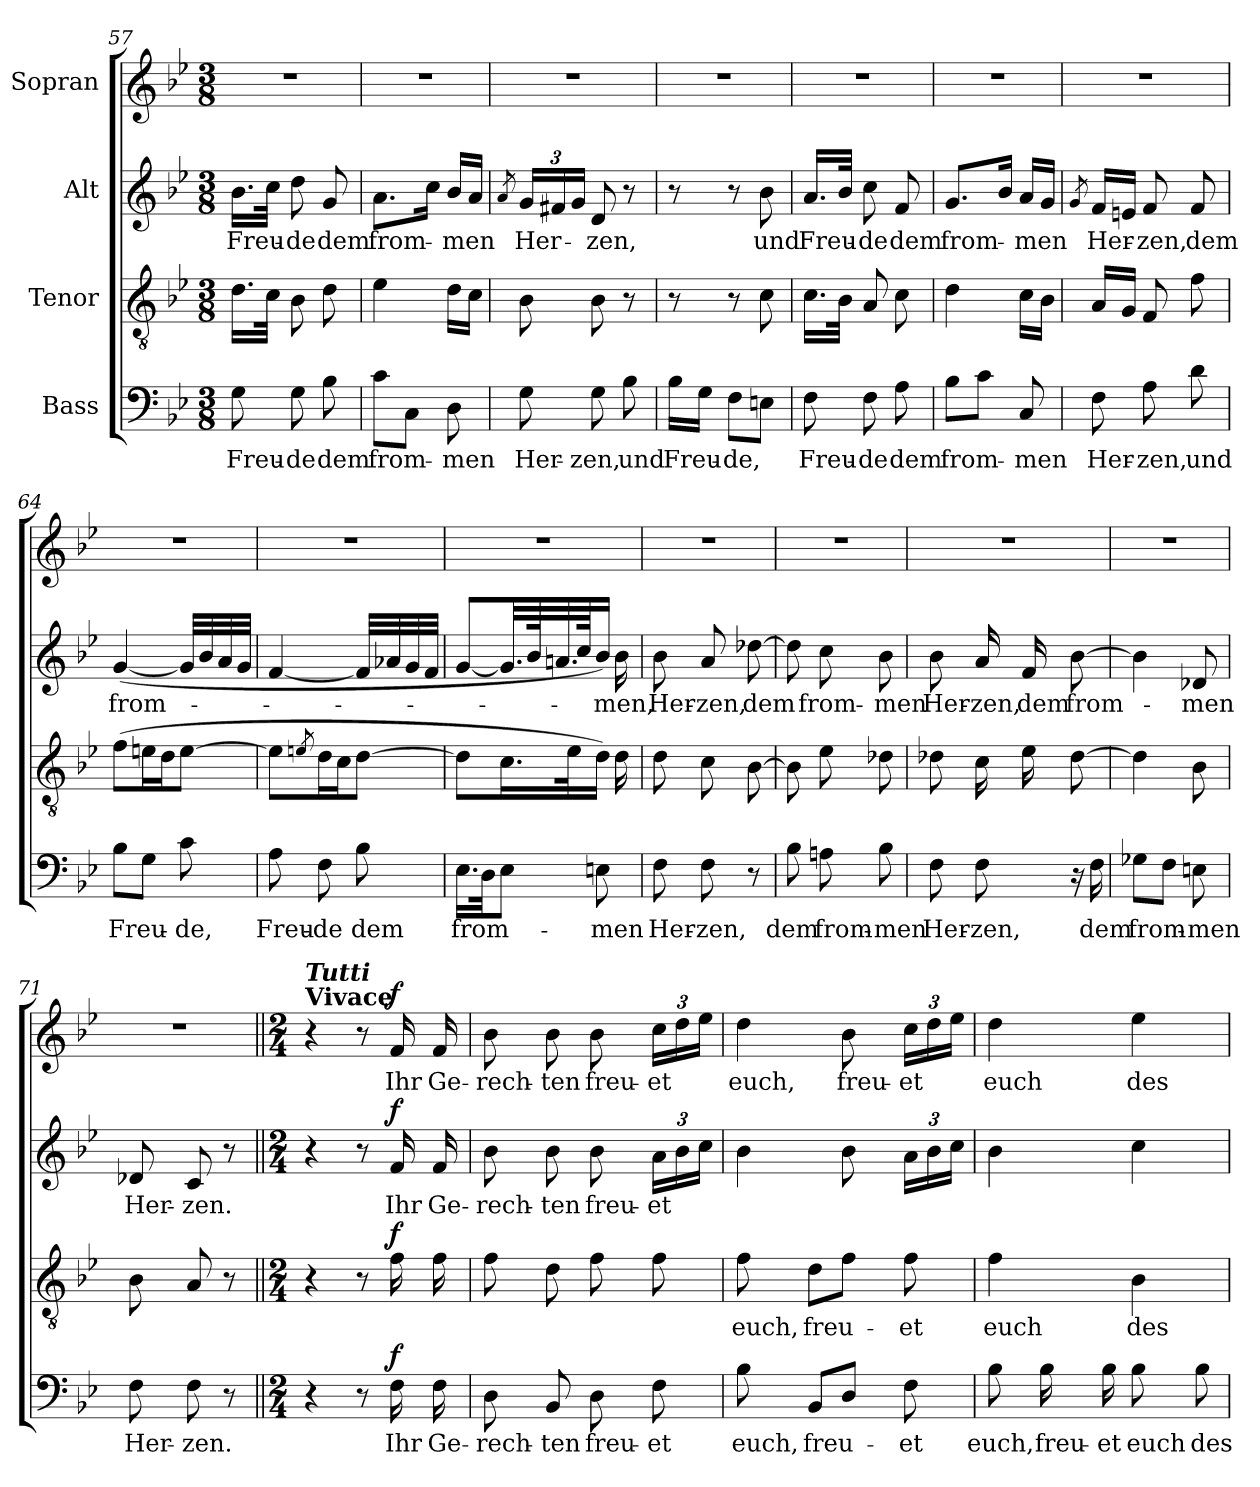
**kern	**text	**dynam	**kern	**text	**dynam	**kern	**text	**dynam	**kern	**text	**dynam
*part4	*part4	*part4	*part3	*part3	*part3	*part2	*part2	*part2	*part1	*part1	*part1
*staff4	*staff4	*staff4	*staff3	*staff3	*staff3	*staff2	*staff2	*staff2	*staff1	*staff1	*staff1
*I"Bass	*	*	*I"Tenor	*	*	*I"Alt	*	*	*I"Sopran	*	*
*clefF4	*	*	*clefGv2	*	*	*clefG2	*	*	*clefG2	*	*
*k[b-e-]	*	*	*k[b-e-]	*	*	*k[b-e-]	*	*	*k[b-e-]	*	*
*M3/8	*	*	*M3/8	*	*	*M3/8	*	*	*M3/8	*	*
=57	=57	=57	=57	=57	=57	=57	=57	=57	=57	=57	=57
8G\	Freu-	.	16.d\LL	.	.	16.b-\LL	Freu-	.	4.r	.	.
.	.	.	32c\JJk	.	.	32cc\JJk	.	.	.	.	.
8G\	-de	.	8B-\	.	.	8dd\	-de	.	.	.	.
8B-\	dem	.	8d\	.	.	8g/	dem	.	.	.	.
=58	=58	=58	=58	=58	=58	=58	=58	=58	=58	=58	=58
8c\L	from-	.	4e-\	.	.	8.a\L	from-	.	4.r	.	.
8C\J	.	.	.	.	.	.	.	.	.	.	.
.	.	.	.	.	.	16cc\Jk	.	.	.	.	.
8D\	-men	.	16d\LL	.	.	16b-/LL	-men	.	.	.	.
.	.	.	16c\JJ	.	.	16a/JJ	.	.	.	.	.
=59	=59	=59	=59	=59	=59	=59	=59	=59	=59	=59	=59
.	.	.	.	.	.	8qa/	.	.	.	.	.
*	*	*	*	*	*	*Xbrackettup	*	*	*	*	*
8G\	Her-	.	8B-\	.	.	24g/LL	Her-	.	4.r	.	.
.	.	.	.	.	.	24f#X/	.	.	.	.	.
.	.	.	.	.	.	24g/JJ	.	.	.	.	.
8G\	-zen,	.	8B-\	.	.	8d/	-zen,	.	.	.	.
8B-\	und	.	8r	.	.	8r	.	.	.	.	.
=60	=60	=60	=60	=60	=60	=60	=60	=60	=60	=60	=60
16B-\LL	Freu-	.	8r	.	.	8r	.	.	4.r	.	.
16G\JJ	.	.	.	.	.	.	.	.	.	.	.
8F\L	-de,	.	8r	.	.	8r	.	.	.	.	.
8En\J	.	.	8c\	.	.	8b-\	und	.	.	.	.
=61	=61	=61	=61	=61	=61	=61	=61	=61	=61	=61	=61
8F\	Freu-	.	16.c\LL	.	.	16.a/LL	Freu-	.	4.r	.	.
.	.	.	32B-\JJk	.	.	32b-/JJk	.	.	.	.	.
8F\	-de	.	8A/	.	.	8cc\	-de	.	.	.	.
8A\	dem	.	8c\	.	.	8f/	dem	.	.	.	.
!!LO:LB:g=z
=62	=62	=62	=62	=62	=62	=62	=62	=62	=62	=62	=62
8B-\L	from-	.	4d\	.	.	8.g/L	from-	.	4.r	.	.
8c\J	.	.	.	.	.	.	.	.	.	.	.
.	.	.	.	.	.	16b-/Jk	.	.	.	.	.
8C/	-men	.	16c\LL	.	.	16a/LL	-men	.	.	.	.
.	.	.	16B-\JJ	.	.	16g/JJ	.	.	.	.	.
=63	=63	=63	=63	=63	=63	=63	=63	=63	=63	=63	=63
.	.	.	.	.	.	8qg/	.	.	.	.	.
8F\	Her-	.	16A/LL	.	.	16f/LL	Her-	.	4.r	.	.
.	.	.	16G/JJ	.	.	16en/JJ	.	.	.	.	.
8A\	-zen,	.	8F/	.	.	8f/	-zen,	.	.	.	.
8d\	und	.	8f\	.	.	8f/	dem	.	.	.	.
=64	=64	=64	=64	=64	=64	=64	=64	=64	=64	=64	=64
8B-\L	Freu-	.	(8f\L	.	.	([4g/	from-	.	4.r	.	.
8G\J	.	.	16en\L	.	.	.	.	.	.	.	.
.	.	.	16d\J	.	.	.	.	.	.	.	.
8c\	-de,	.	[8e\J	.	.	32g/LLL]	.	.	.	.	.
.	.	.	.	.	.	32b-/	.	.	.	.	.
.	.	.	.	.	.	32a/	.	.	.	.	.
.	.	.	.	.	.	32g/JJJ	.	.	.	.	.
=65	=65	=65	=65	=65	=65	=65	=65	=65	=65	=65	=65
8A\	Freu-	.	8e\L]	.	.	[4f/	.	.	4.r	.	.
.	.	.	8qen/	.	.	.	.	.	.	.	.
8F\	-de	.	16d\L	.	.	.	.	.	.	.	.
.	.	.	16c\J	.	.	.	.	.	.	.	.
8B-\	dem	.	[8d\J	.	.	32f/LLL]	.	.	.	.	.
.	.	.	.	.	.	32a-X/	.	.	.	.	.
.	.	.	.	.	.	32g/	.	.	.	.	.
.	.	.	.	.	.	32f/JJJ	.	.	.	.	.
=66	=66	=66	=66	=66	=66	=66	=66	=66	=66	=66	=66
16.E-\LL	from-	.	8d\L]	.	.	[8g/L	.	.	4.r	.	.
32D\JK	.	.	.	.	.	.	.	.	.	.	.
8E-\J	.	.	16.c\L	.	.	32.g/LL]	.	.	.	.	.
.	.	.	.	.	.	64b-/K	.	.	.	.	.
.	.	.	.	.	.	32.an/	.	.	.	.	.
.	.	.	32e-\K	.	.	.	.	.	.	.	.
.	.	.	.	.	.	64cc/JK	.	.	.	.	.
8En\	-men	.	16d\JJ)	.	.	16b-/JJ)	.	.	.	.	.
.	.	.	16d\	.	.	16b-\	-men,	.	.	.	.
=67	=67	=67	=67	=67	=67	=67	=67	=67	=67	=67	=67
8F\	Her-	.	8d\	.	.	8b-\	Her-	.	4.r	.	.
8F\	-zen,	.	8c\	.	.	8a/	-zen,	.	.	.	.
8r	.	.	[8B-\	.	.	[8dd-X\	dem	.	.	.	.
!!LO:LB:g=z
=68	=68	=68	=68	=68	=68	=68	=68	=68	=68	=68	=68
8B-\	dem	.	8B-\]	.	.	8dd-\]	.	.	4.r	.	.
8An\	from-	.	8e-\	.	.	8cc\	from-	.	.	.	.
8B-\	-men	.	8d-X\	.	.	8b-\	-men	.	.	.	.
=69	=69	=69	=69	=69	=69	=69	=69	=69	=69	=69	=69
8F\	Her-	.	8d-X\	.	.	8b-\	Her-	.	4.r	.	.
8F\	-zen,	.	16c\	.	.	16a/	-zen,	.	.	.	.
.	.	.	16e-\	.	.	16f/	dem	.	.	.	.
16r	.	.	[8d-\	.	.	[8b-\	from-	.	.	.	.
16F\	dem	.	.	.	.	.	.	.	.	.	.
=70	=70	=70	=70	=70	=70	=70	=70	=70	=70	=70	=70
8G-X\L	from-	.	4d-\]	.	.	4b-\]	.	.	4.r	.	.
8F\J	.	.	.	.	.	.	.	.	.	.	.
8En\	-men	.	8B-\	.	.	8d-X/	-men	.	.	.	.
=71	=71	=71	=71	=71	=71	=71	=71	=71	=71	=71	=71
8F\	Her-	.	8B-\	.	.	8d-X/	Her-	.	4.r	.	.
8F\	-zen.	.	8A/	.	.	8c/	-zen.	.	.	.	.
8r	.	.	8r	.	.	8r	.	.	.	.	.
=72||	=72||	=72||	=72||	=72||	=72||	=72||	=72||	=72||	=72||	=72||	=72||
*M2/4	*	*	*M2/4	*	*	*M2/4	*	*	*M2/4	*	*
!	!	!	!	!	!	!	!	!	!LO:TX:a:B:t=Vivace	!	!
!	!	!	!	!	!	!	!	!	!LO:TX:a:Bi:t=Tutti	!	!
4r	.	.	4r	.	.	4r	.	.	4r	.	.
8r	.	.	8r	.	.	8r	.	.	8r	.	.
!	!	!LO:DY:a	!	!	!LO:DY:a	!	!	!LO:DY:a	!	!	!LO:DY:a
16F\	Ihr	f	16f\	.	f	16f/	Ihr	f	16f/	Ihr	f
16F\	Ge-	.	16f\	.	.	16f/	Ge-	.	16f/	Ge-	.
=73	=73	=73	=73	=73	=73	=73	=73	=73	=73	=73	=73
8D\	-rech-	.	8f\	.	.	8b-\	-rech-	.	8b-\	-rech-	.
8BB-/	-ten	.	8d\	.	.	8b-\	-ten	.	8b-\	-ten	.
8D\	freu-	.	8f\	.	.	8b-\	freu-	.	8b-\	freu-	.
*	*	*	*	*	*	*	*	*	*Xbrackettup	*	*
8F\	-et	.	8f\	.	.	24a\LL	-et	.	24cc\LL	-et	.
.	.	.	.	.	.	24b-\	.	.	24dd\	.	.
.	.	.	.	.	.	24cc\JJ	.	.	24ee-\JJ	.	.
!!LO:PB:g=z
=74	=74	=74	=74	=74	=74	=74	=74	=74	=74	=74	=74
8B-\	euch,	.	8f\	euch,	.	4b-\	.	.	4dd\	euch,	.
8BB-/L	freu-	.	8d\L	freu-	.	.	.	.	.	.	.
8D/J	.	.	8f\J	.	.	8b-\	.	.	8b-\	freu-	.
8F\	-et	.	8f\	-et	.	24a\LL	.	.	24cc\LL	-et	.
.	.	.	.	.	.	24b-\	.	.	24dd\	.	.
.	.	.	.	.	.	24cc\JJ	.	.	24ee-\JJ	.	.
=75	=75	=75	=75	=75	=75	=75	=75	=75	=75	=75	=75
8B-\	euch,	.	4f\	euch	.	4b-\	.	.	4dd\	euch	.
16B-\	freu-	.	.	.	.	.	.	.	.	.	.
16B-\	-et	.	.	.	.	.	.	.	.	.	.
8B-\	euch	.	4B-\	des	.	4cc\	.	.	4ee-\	des	.
8B-\	des	.	.	.	.	.	.	.	.	.	.
=	=	=	=	=	=	=	=	=	=	=	=
*-	*-	*-	*-	*-	*-	*-	*-	*-	*-	*-	*-
